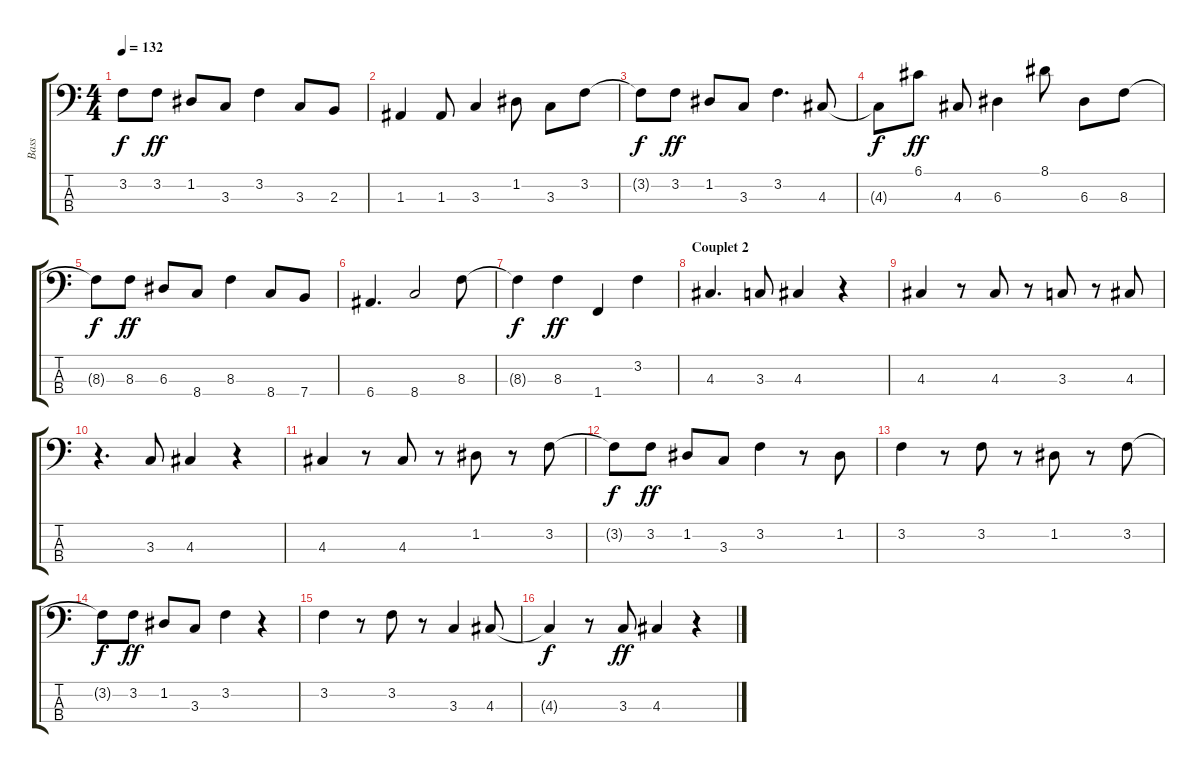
\track ("Bass" "Bass") {instrument electricbassfinger}
\staff {score tabs}
\tuning (G2 D2 A1 E1) {hide}
\ts (4 4)
\tempo 132
\clef f4
\ks c
3.2{t}.8{dy f} 3.2.8{dy ff} 1.2.8 3.3.8 3.2.4 3.3.8 2.3.8 |
1.3.4 1.3.8 3.3.4 1.2.8 3.3.8 3.2.8 |
3.2{t}.8{dy f} 3.2.8{dy ff} 1.2.8 3.3.8 3.2.4{d} 4.3.8 |
4.3{t}.8{dy f} 6.1.8{dy ff} 4.3.8 6.3.4 8.1.8 6.3.8 8.3.8 |
8.3{t}.8{dy f} 8.3.8{dy ff} 6.3.8 8.4.8 8.3.4 8.4.8 7.4.8 |
6.4.4{d} 8.4.2 8.3.8 |
8.3{t}.4{dy f} 8.3.4{dy ff} 1.4.4 3.2.4 |
\section ("" "Couplet 2")
4.3.4{d} 3.3.8 4.3.4 r.4 |
4.3.4 r.8 4.3.8 r.8 3.3.8 r.8 4.3.8 |
r.4{d} 3.3.8 4.3.4 r.4 |
4.3.4 r.8 4.3.8 r.8 1.2.8 r.8 3.2.8 |
3.2{t}.8{dy f} 3.2.8{dy ff} 1.2.8 3.3.8 3.2.4 r.8 1.2.8 |
3.2.4 r.8 3.2.8 r.8 1.2.8 r.8 3.2.8 |
3.2{t}.8{dy f} 3.2.8{dy ff} 1.2.8 3.3.8 3.2.4 r.4 |
3.2.4 r.8 3.2.8 r.8 3.3.4 4.3.8 |
4.3{t}.4{dy f} r.8 3.3.8{dy ff} 4.3.4 r.4
